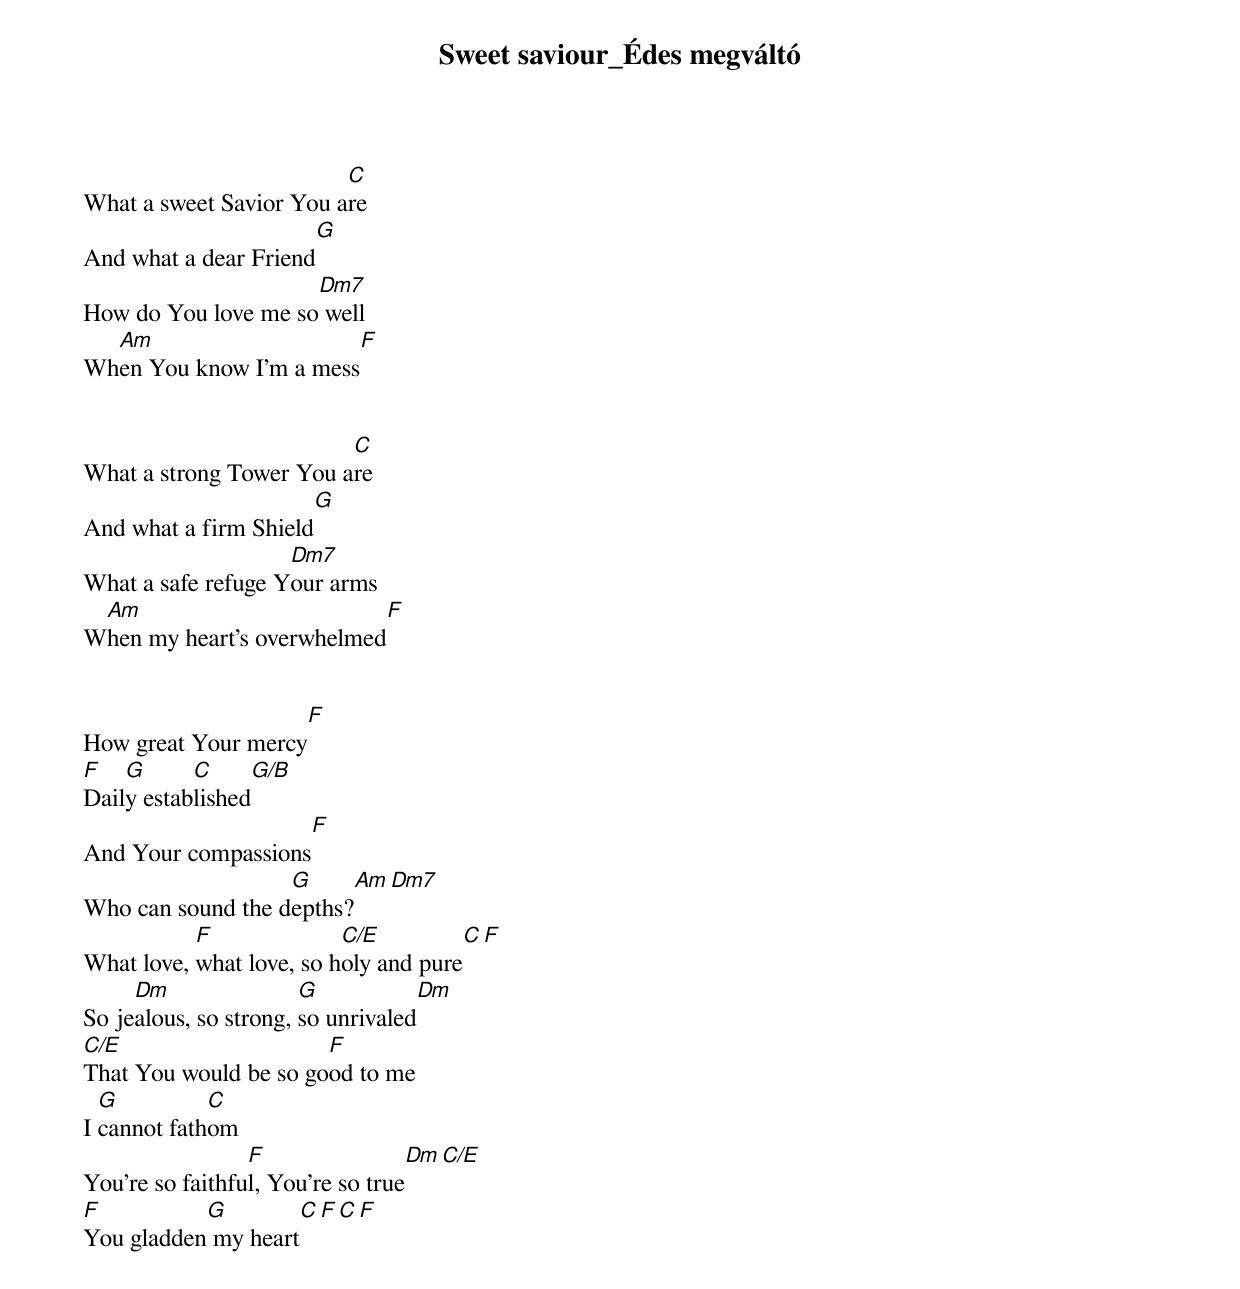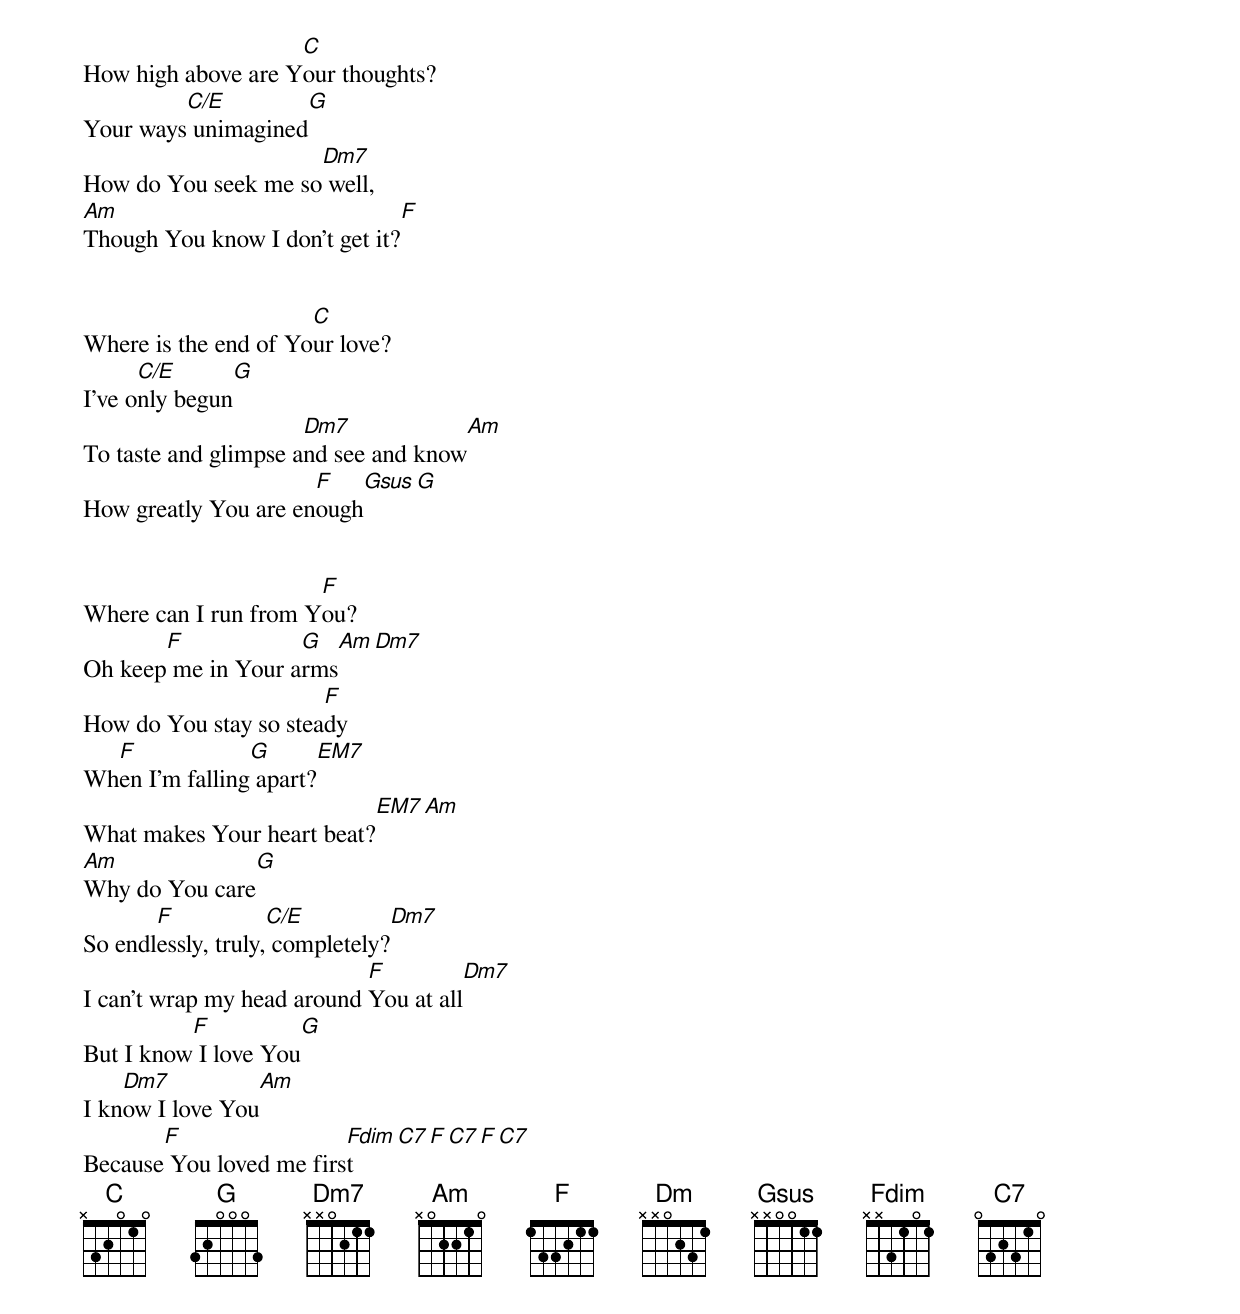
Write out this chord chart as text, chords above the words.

{title: Sweet saviour_Édes megváltó}
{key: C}
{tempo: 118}
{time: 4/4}
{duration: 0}


		         C
What a sweet Savior You are
		              G
And what a dear Friend
		     Dm7
How do You love me so well
  Am			               F
When You know I’m a mess


		         C
What a strong Tower You are
		              G
And what a firm Shield
	            Dm7
What a safe refuge Your arms
 Am			                F
When my heart’s overwhelmed


		             F
How great Your mercy
F   G      C            G/B
Daily established
		         F
And Your compassions
	           G             Am      Dm7
Who can sound the depths?
           F              C/E         C           F
What love, what love, so holy and pure
     Dm                G             Dm
So jealous, so strong, so unrivaled
C/E                    F
That You would be so good to me
  G          C
I cannot fathom
                 F                          Dm  C/E
You’re so faithful, You’re so true
F          G              C         F  C  F
You gladden my heart
















                    C
How high above are Your thoughts?
         C/E         G
Your ways unimagined
                     Dm7
How do You seek me so well,
Am                                   F
Though You know I don’t get it?


                      C
Where is the end of Your love?
      C/E       G
I’ve only begun
                      Dm7                            Am
To taste and glimpse and see and know
                      F          Gsus G
How greatly You are enough


                      F
Where can I run from You?
       F            G            Am  Dm7
Oh keep me in Your arms
                       F
How do You stay so steady
  F             G          EM7
When I’m falling apart?
		              EM7   Am
What makes Your heart beat?
Am               G
Why do You care
       F            C/E          Dm7
So endlessly, truly, completely?
		            F                           Dm7
I can’t wrap my head around You at all
          F                      G
But I know I love You
    Dm7                Am
I know I love You
       F		 Fdim       C7   F  C7  F  C7
Because You loved me first
